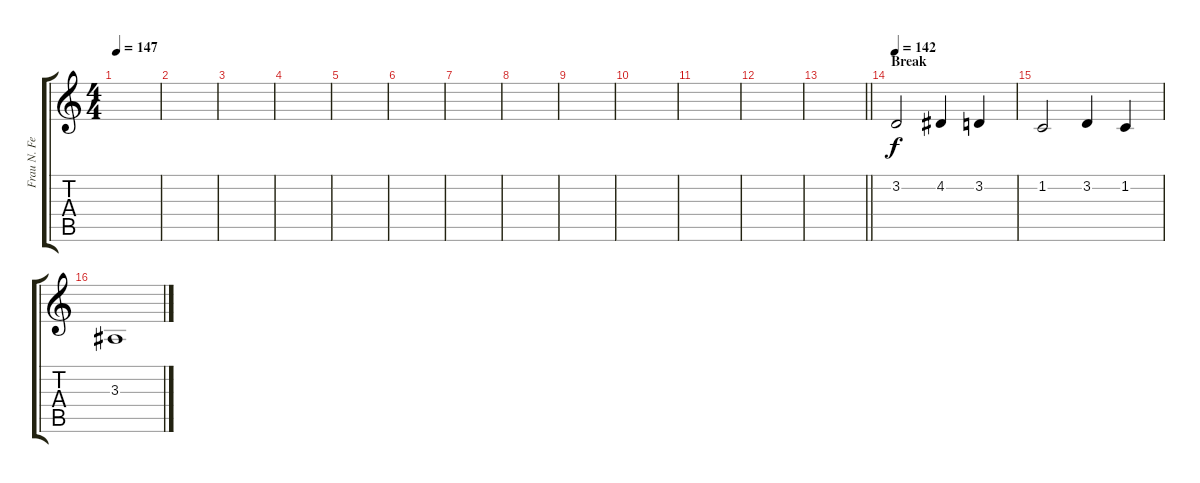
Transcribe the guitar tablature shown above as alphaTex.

\track ("Frau N. Feind" "Frau N. Fe") {instrument viola}
\staff {score tabs}
\tuning (E4 B3 G3 D3 A2 E2) {hide}
\ts (4 4)
\tempo 147
\clef g2
\ks c
|
|
|
|
|
|
|
|
|
|
|
|
\barLineRight lightlight
|
\section ("" "Break")
\tempo 142
3.2.2 4.2.4 3.2.4 |
1.2.2 3.2.4 1.2.4 |
3.3.1
